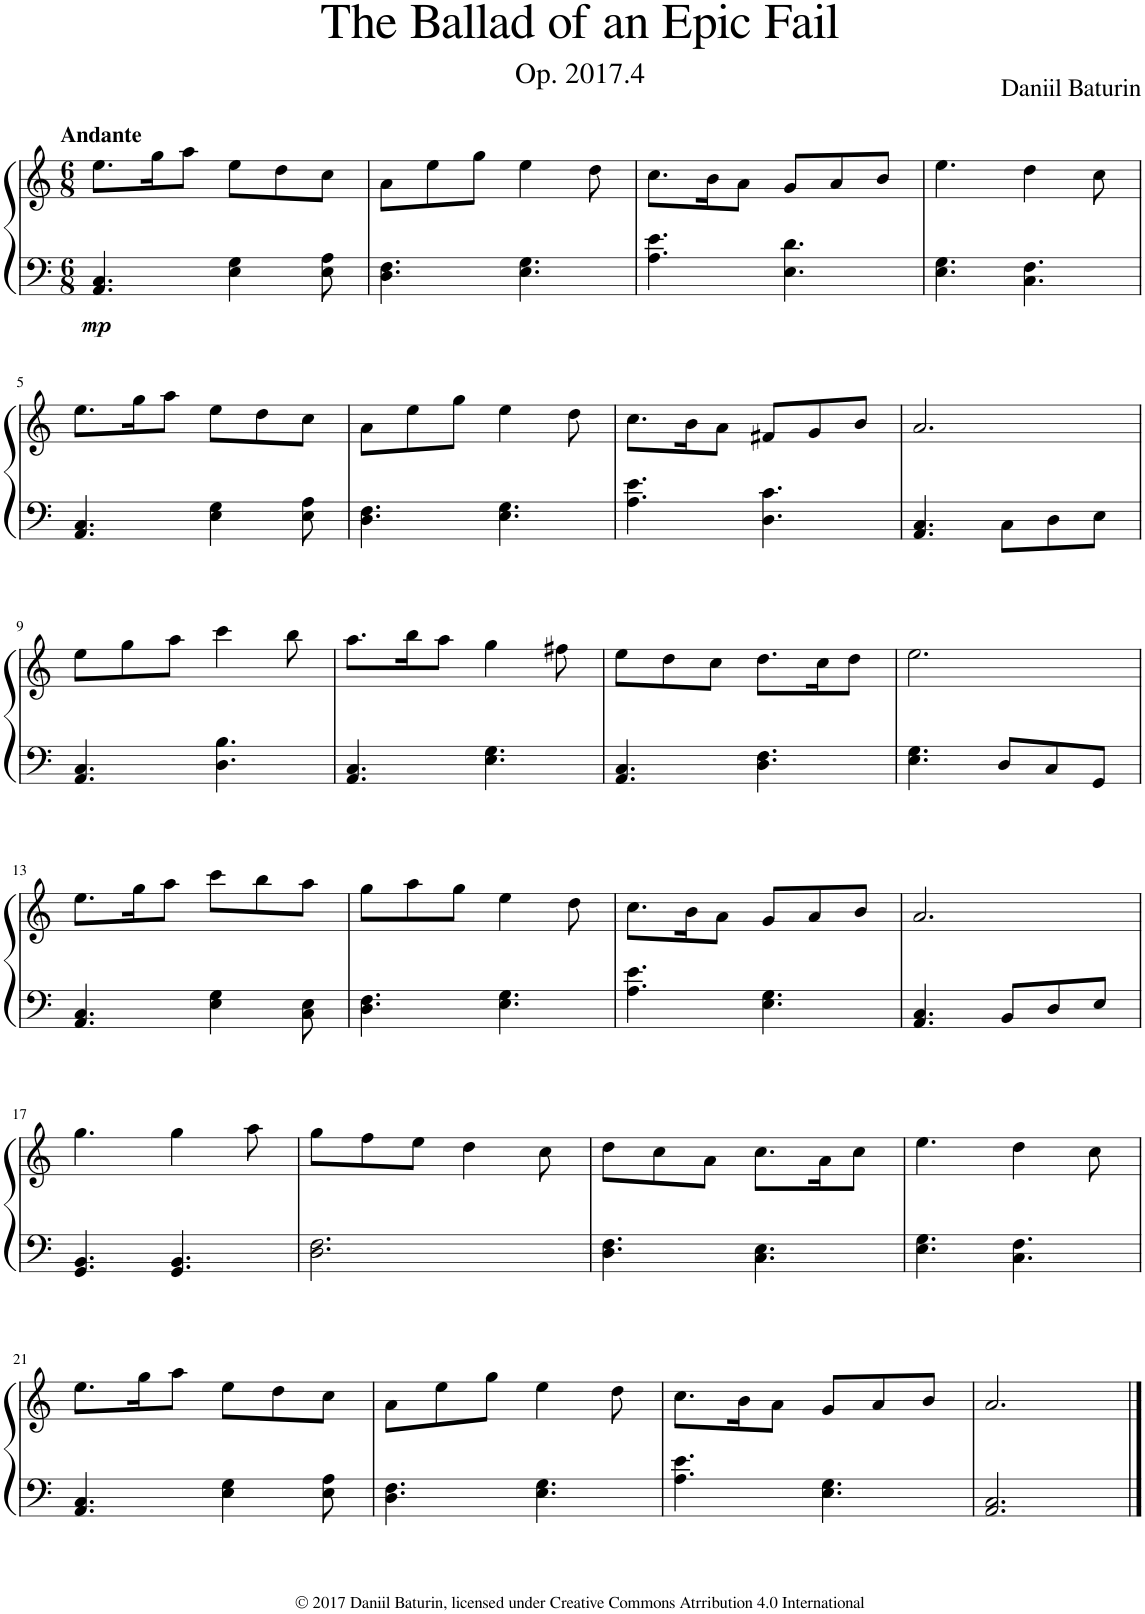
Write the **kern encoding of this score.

**kern	**kern	**dynam
*part1	*part1	*part1
*staff2	*staff1	*staff1/2
*I"Piano	*	*
*I'Pno.	*	*
*clefF4	*clefG2	*
*k[]	*k[]	*
*M6/8	*M6/8	*
=1	=1	=1
!	!LO:TX:a:B:t=Andante	!
!	!	!LO:DY:b=2
4.AA/ 4.C/	8.ee\L	mp
.	16gg\K	.
.	8aa\J	.
4E\ 4G\	8ee\L	.
.	8dd\	.
8E\ 8A\	8cc\J	.
=2	=2	=2
4.D\ 4.F\	8a\L	.
.	8ee\	.
.	8gg\J	.
4.E\ 4.G\	4ee\	.
.	8dd\	.
=3	=3	=3
4.A\ 4.e\	8.cc\L	.
.	16b\K	.
.	8a\J	.
4.E\ 4.d\	8g/L	.
.	8a/	.
.	8b/J	.
=4	=4	=4
4.E\ 4.G\	4.ee\	.
4.C\ 4.F\	4dd\	.
.	8cc\	.
!!LO:LB:g=z
=5	=5	=5
4.AA/ 4.C/	8.ee\L	.
.	16gg\K	.
.	8aa\J	.
4E\ 4G\	8ee\L	.
.	8dd\	.
8E\ 8A\	8cc\J	.
=6	=6	=6
4.D\ 4.F\	8a\L	.
.	8ee\	.
.	8gg\J	.
4.E\ 4.G\	4ee\	.
.	8dd\	.
=7	=7	=7
4.A\ 4.e\	8.cc\L	.
.	16b\K	.
.	8a\J	.
4.D\ 4.c\	8f#X/L	.
.	8g/	.
.	8b/J	.
=8	=8	=8
4.AA/ 4.C/	2.a/	.
8C\L	.	.
8D\	.	.
8E\J	.	.
!!LO:LB:g=z
=9	=9	=9
4.AA/ 4.C/	8ee\L	.
.	8gg\	.
.	8aa\J	.
4.D\ 4.B\	4ccc\	.
.	8bb\	.
=10	=10	=10
4.AA/ 4.C/	8.aa\L	.
.	16bb\K	.
.	8aa\J	.
4.E\ 4.G\	4gg\	.
.	8ff#X\	.
=11	=11	=11
4.AA/ 4.C/	8ee\L	.
.	8dd\	.
.	8cc\J	.
4.D\ 4.F\	8.dd\L	.
.	16cc\K	.
.	8dd\J	.
=12	=12	=12
4.E\ 4.G\	2.ee\	.
8D/L	.	.
8C/	.	.
8GG/J	.	.
!!LO:LB:g=z
=13	=13	=13
4.AA/ 4.C/	8.ee\L	.
.	16gg\K	.
.	8aa\J	.
4E\ 4G\	8ccc\L	.
.	8bb\	.
8C\ 8E\	8aa\J	.
=14	=14	=14
4.D\ 4.F\	8gg\L	.
.	8aa\	.
.	8gg\J	.
4.E\ 4.G\	4ee\	.
.	8dd\	.
=15	=15	=15
4.A\ 4.e\	8.cc\L	.
.	16b\K	.
.	8a\J	.
4.E\ 4.G\	8g/L	.
.	8a/	.
.	8b/J	.
=16	=16	=16
4.AA/ 4.C/	2.a/	.
8BB/L	.	.
8D/	.	.
8E/J	.	.
!!LO:LB:g=z
=17	=17	=17
4.GG/ 4.BB/	4.gg\	.
4.GG/ 4.BB/	4gg\	.
.	8aa\	.
=18	=18	=18
2.D\ 2.F\	8gg\L	.
.	8ff\	.
.	8ee\J	.
.	4dd\	.
.	8cc\	.
=19	=19	=19
4.D\ 4.F\	8dd\L	.
.	8cc\	.
.	8a\J	.
4.C\ 4.E\	8.cc\L	.
.	16a\K	.
.	8cc\J	.
=20	=20	=20
4.E\ 4.G\	4.ee\	.
4.C\ 4.F\	4dd\	.
.	8cc\	.
!!LO:LB:g=z
=21	=21	=21
4.AA/ 4.C/	8.ee\L	.
.	16gg\K	.
.	8aa\J	.
4E\ 4G\	8ee\L	.
.	8dd\	.
8E\ 8A\	8cc\J	.
=22	=22	=22
4.D\ 4.F\	8a\L	.
.	8ee\	.
.	8gg\J	.
4.E\ 4.G\	4ee\	.
.	8dd\	.
=23	=23	=23
4.A\ 4.e\	8.cc\L	.
.	16b\K	.
.	8a\J	.
4.E\ 4.G\	8g/L	.
.	8a/	.
.	8b/J	.
=24	=24	=24
2.AA/ 2.C/	2.a/	.
==	==	==
*-	*-	*-
